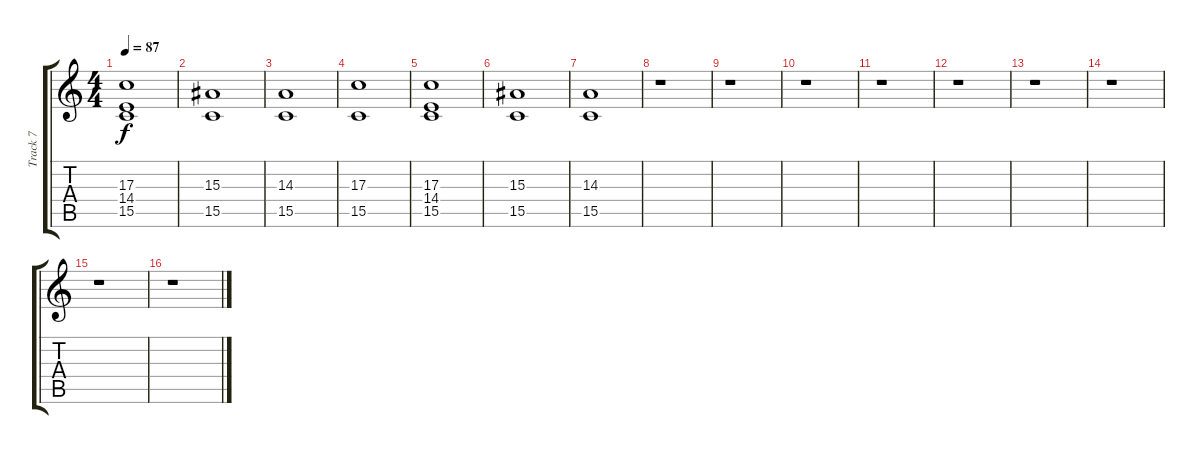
\track ("Track 7" "Track 7") {instrument synthstrings1}
\staff {score tabs}
\tuning (E4 B3 G3 D3 A2 E2) {hide}
\ts (4 4)
\tempo 87
\clef g2
\ks c
(17.3 14.4 15.5).1{dy f} |
(15.3 15.5).1 |
(14.3 15.5).1 |
(17.3 15.5).1 |
(17.3 14.4 15.5).1 |
(15.3 15.5).1 |
(14.3 15.5).1 |
r.1 |
r.1 |
r.1 |
r.1 |
r.1 |
r.1 |
r.1 |
r.1 |
r.1
